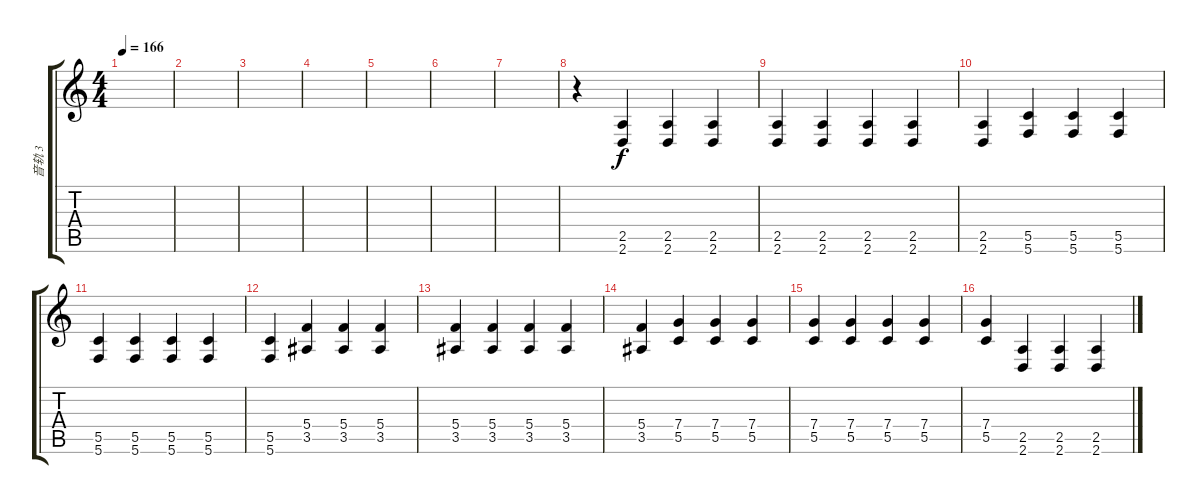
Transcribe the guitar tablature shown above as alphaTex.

\track ("音轨 3" "音轨 3") {instrument distortionguitar}
\staff {score tabs}
\tuning (D4 A3 F3 C3 G2 C2) {hide}
\ts (4 4)
\tempo 166
\clef g2
\ks c
|
|
|
|
|
|
|
r.4 (2.5 2.6).4 (2.5 2.6).4 (2.5 2.6).4 |
(2.5 2.6).4 (2.5 2.6).4 (2.5 2.6).4 (2.5 2.6).4 |
(2.5 2.6).4 (5.5 5.6).4 (5.5 5.6).4 (5.5 5.6).4 |
(5.5 5.6).4 (5.5 5.6).4 (5.5 5.6).4 (5.5 5.6).4 |
(5.5 5.6).4 (5.4 3.5).4 (5.4 3.5).4 (5.4 3.5).4 |
(5.4 3.5).4 (5.4 3.5).4 (5.4 3.5).4 (5.4 3.5).4 |
(5.4 3.5).4 (7.4 5.5).4 (7.4 5.5).4 (7.4 5.5).4 |
(7.4 5.5).4 (7.4 5.5).4 (7.4 5.5).4 (7.4 5.5).4 |
(7.4 5.5).4 (2.5 2.6).4 (2.5 2.6).4 (2.5 2.6).4
